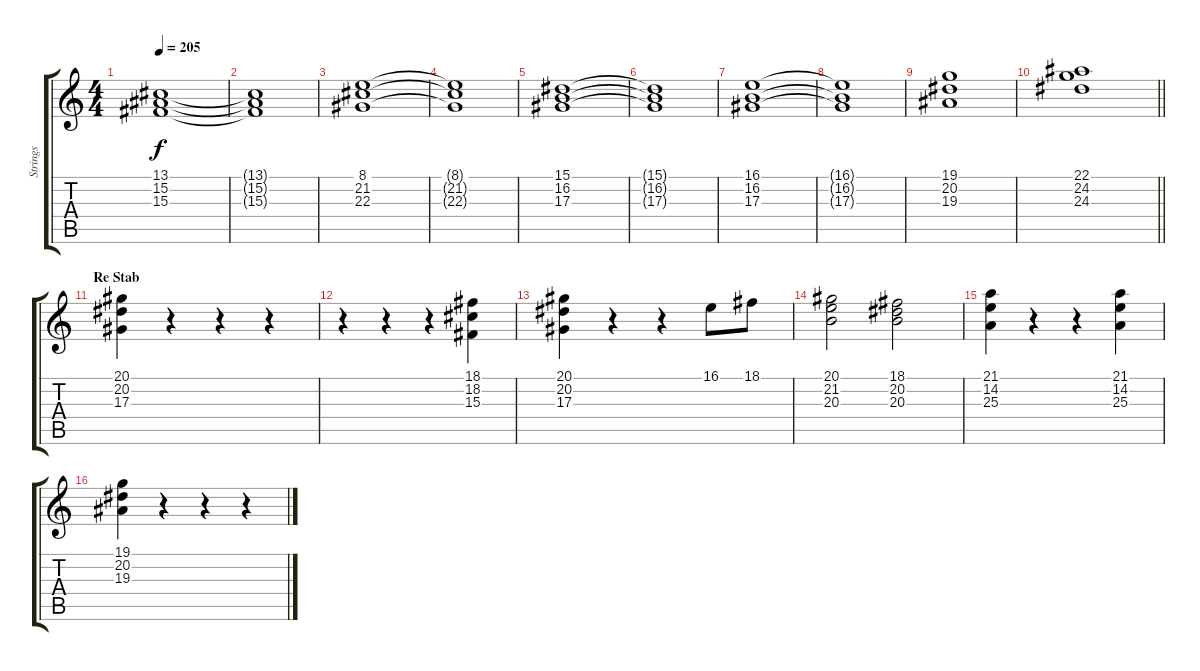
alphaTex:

\track ("Strings" "Strings") {instrument stringensemble1}
\staff {score tabs}
\tuning (C4 G3 Eb3 Bb2 F2 C2) {hide}
\ts (4 4)
\tempo 205
\clef g2
\ks c
(13.1 15.2 15.3).1{dy f} |
(13.1{t} 15.2{t} 15.3{t}).1 |
(8.1 21.2 22.3).1 |
(8.1{t} 21.2{t} 22.3{t}).1 |
(15.1 16.2 17.3).1 |
(15.1{t} 16.2{t} 17.3{t}).1 |
(16.1 16.2 17.3).1 |
(16.1{t} 16.2{t} 17.3{t}).1 |
(19.1 20.2 19.3).1 |
\barLineRight lightlight
(22.1 24.2 24.3).1 |
\section ("" "Re Stab")
(20.1 20.2 17.3).4 r.4 r.4 r.4 |
r.4 r.4 r.4 (18.1 18.2 15.3).4 |
(20.1 20.2 17.3).4 r.4 r.4 16.1.8 18.1.8 |
(20.1 21.2 20.3).2 (18.1 20.2 20.3).2 |
(21.1 14.2 25.3).4 r.4 r.4 (21.1 14.2 25.3).4 |
(19.1 20.2 19.3).4 r.4 r.4 r.4
